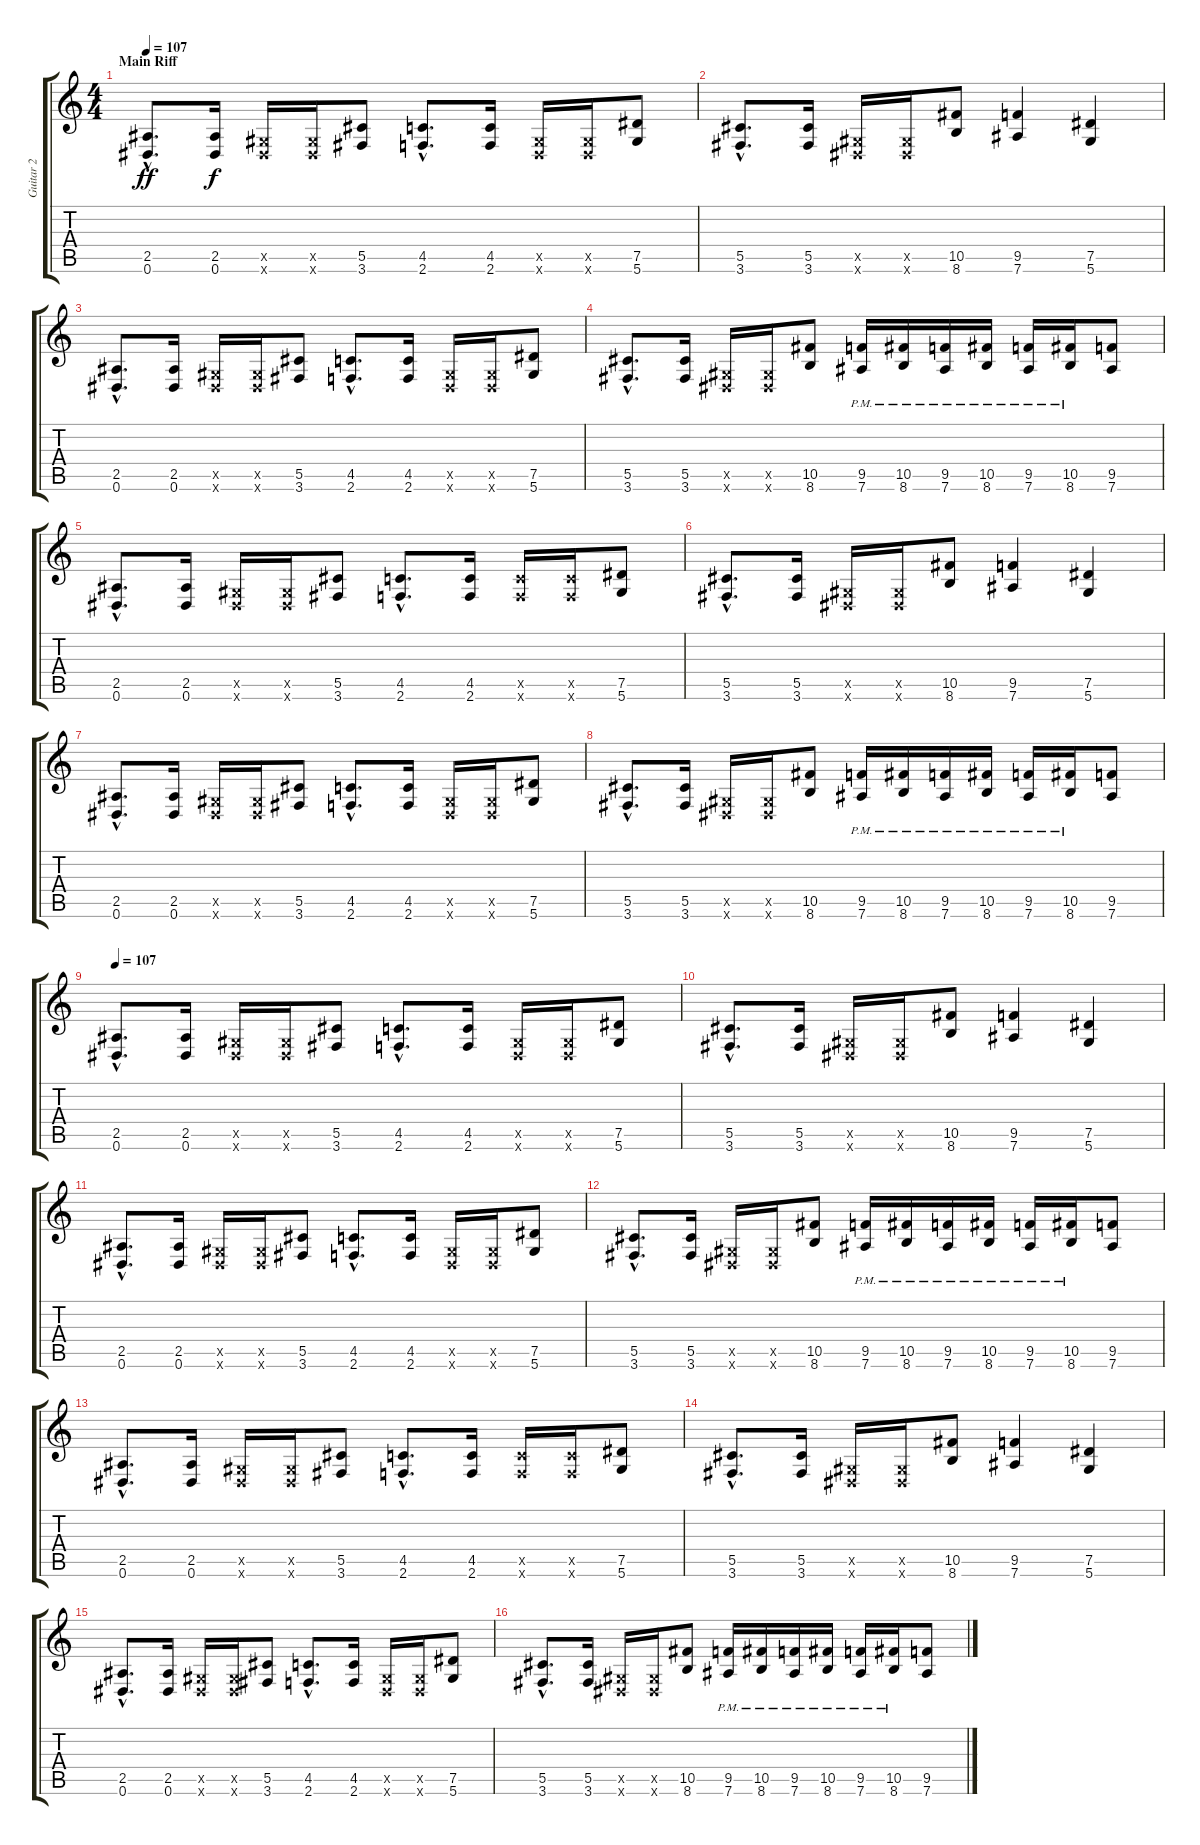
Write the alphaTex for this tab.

\track ("Guitar 2" "Guitar 2") {instrument distortionguitar}
\staff {score tabs}
\tuning (Eb4 Bb3 Gb3 Db3 Ab2 Eb2) {hide}
\ts (4 4)
\section ("" "Main Riff")
\tempo 107
\clef g2
\ks c
(2.5 0.6{hac}).8{d dy ff volume 11} (2.5 0.6).16{dy f} (0.5{x} 0.6{x}).16 (0.5{x} 0.6{x}).16 (5.5 3.6).8 (4.5{hac} 2.6{hac}).8{d} (4.5 2.6).16 (0.5{x} 0.6{x}).16 (0.5{x} 0.6{x}).16 (7.5 5.6).8 |
(5.5{hac} 3.6{hac}).8{d} (5.5 3.6).16 (0.5{x} 0.6{x}).16 (0.5{x} 0.6{x}).16 (10.5 8.6).8 (9.5 7.6).4 (7.5 5.6).4 |
(2.5 0.6{hac}).8{d} (2.5 0.6).16 (0.5{x} 0.6{x}).16 (0.5{x} 0.6{x}).16 (5.5 3.6).8 (4.5{hac} 2.6{hac}).8{d} (4.5 2.6).16 (0.5{x} 0.6{x}).16 (0.5{x} 0.6{x}).16 (7.5 5.6).8 |
(5.5{hac} 3.6{hac}).8{d} (5.5 3.6).16 (0.5{x} 0.6{x}).16 (0.5{x} 0.6{x}).16 (10.5 8.6).8 (9.5{pm} 7.6{pm}).16 (10.5{pm} 8.6{pm}).16 (9.5{pm} 7.6{pm}).16 (10.5{pm} 8.6{pm}).16 (9.5{pm} 7.6{pm}).16 (10.5{pm} 8.6{pm}).16 (9.5 7.6).8 |
(2.5{hac} 0.6{hac}).8{d} (2.5 0.6).16 (0.5{x} 0.6{x}).16 (0.5{x} 0.6{x}).16 (5.5 3.6).8 (4.5{hac} 2.6{hac}).8{d} (4.5 2.6).16 (4.5{x} 2.6{x}).16 (4.5{x} 2.6{x}).16 (7.5 5.6).8 |
(5.5{hac} 3.6{hac}).8{d} (5.5 3.6).16 (0.5{x} 0.6{x}).16 (0.5{x} 0.6{x}).16 (10.5 8.6).8 (9.5 7.6).4 (7.5 5.6).4 |
(2.5 0.6{hac}).8{d} (2.5 0.6).16 (0.5{x} 0.6{x}).16 (0.5{x} 0.6{x}).16 (5.5 3.6).8 (4.5{hac} 2.6{hac}).8{d} (4.5 2.6).16 (0.5{x} 0.6{x}).16 (0.5{x} 0.6{x}).16 (7.5 5.6).8 |
(5.5{hac} 3.6{hac}).8{d} (5.5 3.6).16 (0.5{x} 0.6{x}).16 (0.5{x} 0.6{x}).16 (10.5 8.6).8 (9.5{pm} 7.6{pm}).16 (10.5{pm} 8.6{pm}).16 (9.5{pm} 7.6{pm}).16 (10.5{pm} 8.6{pm}).16 (9.5{pm} 7.6{pm}).16 (10.5{pm} 8.6{pm}).16 (9.5 7.6).8 |
\tempo 107
(2.5 0.6{hac}).8{d} (2.5 0.6).16 (0.5{x} 0.6{x}).16 (0.5{x} 0.6{x}).16 (5.5 3.6).8 (4.5{hac} 2.6{hac}).8{d} (4.5 2.6).16 (0.5{x} 0.6{x}).16 (0.5{x} 0.6{x}).16 (7.5 5.6).8 |
(5.5{hac} 3.6{hac}).8{d} (5.5 3.6).16 (0.5{x} 0.6{x}).16 (0.5{x} 0.6{x}).16 (10.5 8.6).8 (9.5 7.6).4 (7.5 5.6).4 |
(2.5 0.6{hac}).8{d} (2.5 0.6).16 (0.5{x} 0.6{x}).16 (0.5{x} 0.6{x}).16 (5.5 3.6).8 (4.5{hac} 2.6{hac}).8{d} (4.5 2.6).16 (0.5{x} 0.6{x}).16 (0.5{x} 0.6{x}).16 (7.5 5.6).8 |
(5.5{hac} 3.6{hac}).8{d} (5.5 3.6).16 (0.5{x} 0.6{x}).16 (0.5{x} 0.6{x}).16 (10.5 8.6).8 (9.5{pm} 7.6{pm}).16 (10.5{pm} 8.6{pm}).16 (9.5{pm} 7.6{pm}).16 (10.5{pm} 8.6{pm}).16 (9.5{pm} 7.6{pm}).16 (10.5{pm} 8.6{pm}).16 (9.5 7.6).8 |
(2.5{hac} 0.6{hac}).8{d} (2.5 0.6).16 (0.5{x} 0.6{x}).16 (0.5{x} 0.6{x}).16 (5.5 3.6).8 (4.5{hac} 2.6{hac}).8{d} (4.5 2.6).16 (4.5{x} 2.6{x}).16 (4.5{x} 2.6{x}).16 (7.5 5.6).8 |
(5.5{hac} 3.6{hac}).8{d} (5.5 3.6).16 (0.5{x} 0.6{x}).16 (0.5{x} 0.6{x}).16 (10.5 8.6).8 (9.5 7.6).4 (7.5 5.6).4 |
(2.5 0.6{hac}).8{d} (2.5 0.6).16 (0.5{x} 0.6{x}).16 (0.5{x} 0.6{x}).16 (5.5 3.6).8 (4.5{hac} 2.6{hac}).8{d} (4.5 2.6).16 (0.5{x} 0.6{x}).16 (0.5{x} 0.6{x}).16 (7.5 5.6).8 |
(5.5{hac} 3.6{hac}).8{d} (5.5 3.6).16 (0.5{x} 0.6{x}).16 (0.5{x} 0.6{x}).16 (10.5 8.6).8 (9.5{pm} 7.6{pm}).16 (10.5{pm} 8.6{pm}).16 (9.5{pm} 7.6{pm}).16 (10.5{pm} 8.6{pm}).16 (9.5{pm} 7.6{pm}).16 (10.5{pm} 8.6{pm}).16 (9.5 7.6).8
